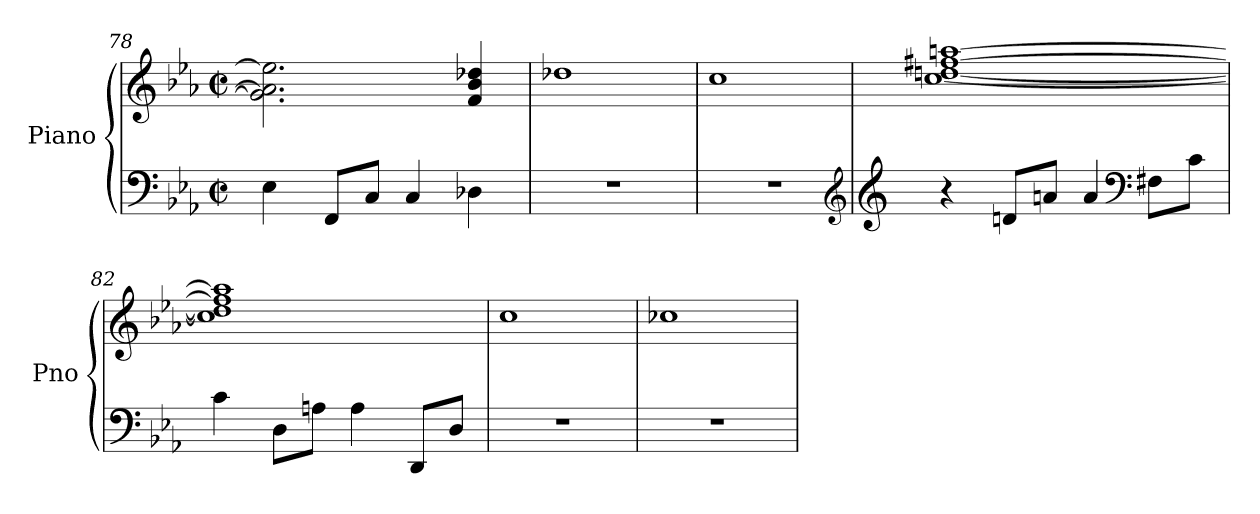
**kern	**kern
*part1	*part1
*staff2	*staff1
*I"Piano	*
*I'Pno	*
*clefF4	*clefG2
*k[b-e-a-]	*k[b-e-a-]
*E-:	*E-:
*M2/2	*M2/2
*met(c|)	*met(c|)
=78	=78
4E-\	2.g-\] 2.a\] 2.ee-\]
8FF/L	.
8C/J	.
4C/	.
4D-X\	4f/ 4b-/ 4dd-X/
=79	=79
1r	1dd-X
=80	=80
1r	1cc
*clefG2	*
!!LO:LB:g=z
=81	=81
*clefG2	*
4r	[1cc [1ddn [1ff#X [1aan
8dn/L	.
8an/J	.
4a/	.
*clefF4	*
8F#X\L	.
8c\J	.
=82	=82
4c\	1cc] 1dd] 1ff#] 1aa]
8D\L	.
8An\J	.
4A\	.
8DD/L	.
8D/J	.
=83	=83
1r	1cc
=84	=84
1r	1cc-X
=	=
*-	*-
